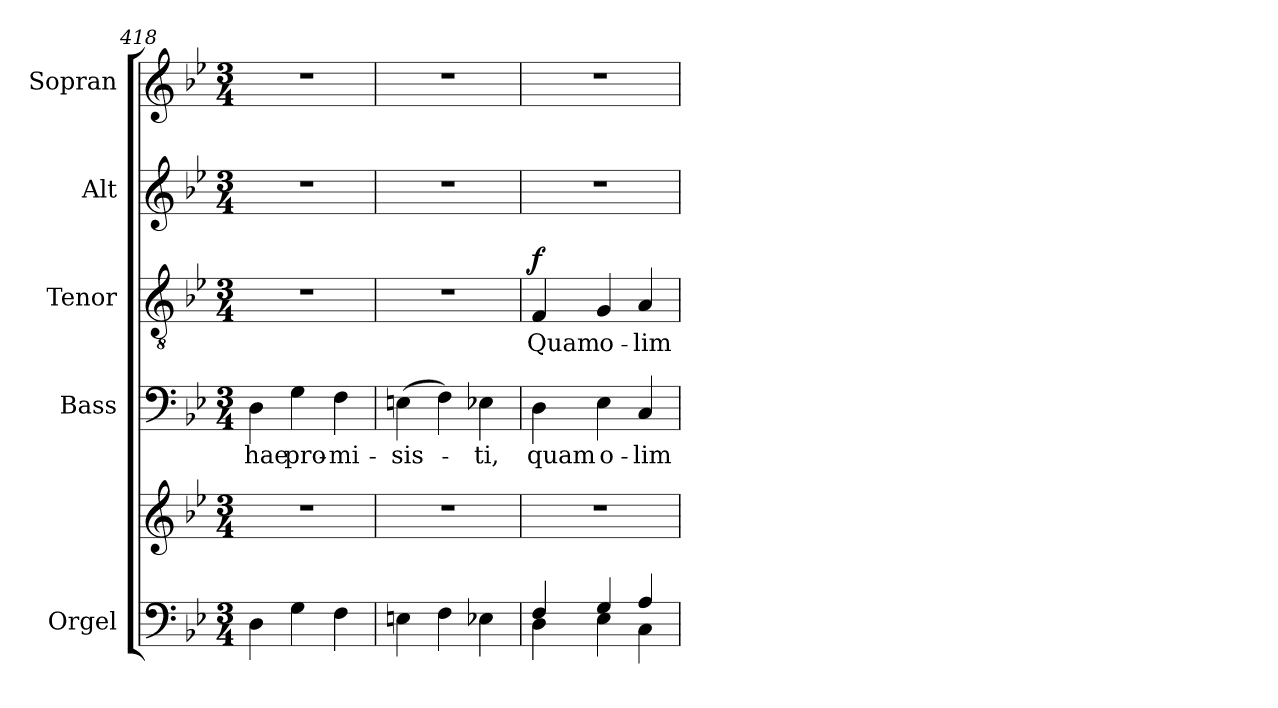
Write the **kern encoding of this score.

**kern	**kern	**kern	**text	**kern	**text	**dynam	**kern	**kern
*part5	*part5	*part4	*part4	*part3	*part3	*part3	*part2	*part1
*staff6	*staff5	*staff4	*staff4	*staff3	*staff3	*staff3	*staff2	*staff1
*I"Orgel	*	*I"Bass	*	*I"Tenor	*	*	*I"Alt	*I"Sopran
*I'Org.	*	*I'B.	*	*I'T.	*	*	*I'A.	*I'S.
*clefF4	*clefG2	*clefF4	*	*clefGv2	*	*	*clefG2	*clefG2
*k[b-e-]	*k[b-e-]	*k[b-e-]	*	*k[b-e-]	*	*	*k[b-e-]	*k[b-e-]
*B-:	*B-:	*B-:	*	*B-:	*	*	*B-:	*B-:
*M3/4	*M3/4	*M3/4	*	*M3/4	*	*	*M3/4	*M3/4
=418	=418	=418	=418	=418	=418	=418	=418	=418
!	!	!	!LO:LY:b	!	!	!	!	!
4D\	2.r	4D\	-hae	2.r	.	.	2.r	2.r
!	!	!	!LO:LY:b	!	!	!	!	!
4G\	.	4G\	pro-	.	.	.	.	.
!	!	!	!LO:LY:b	!	!	!	!	!
4F\	.	4F\	-mi-	.	.	.	.	.
=419	=419	=419	=419	=419	=419	=419	=419	=419
!	!	!	!LO:LY:b	!	!	!	!	!
4En\	2.r	(>4En\	-sis-	2.r	.	.	2.r	2.r
4F\	.	4F\)	.	.	.	.	.	.
!	!	!	!LO:LY:b	!	!	!	!	!
4E-X\	.	4E-X\	-ti,	.	.	.	.	.
=420	=420	=420	=420	=420	=420	=420	=420	=420
*^	*	*	*	*	*	*	*	*
!	!	!	!	!LO:LY:b	!	!LO:LY:b	!LO:DY:a	!	!
4F/	4D\	2.r	4D\	quam	4F/	Quam	f	2.r	2.r
!	!	!	!	!LO:LY:b	!	!LO:LY:b	!	!	!
4G/	4E-\	.	4E-\	o-	4G/	o-	.	.	.
!	!	!	!	!LO:LY:b	!	!LO:LY:b	!	!	!
4A/	4C\	.	4C/	-lim	4A/	-lim	.	.	.
*v	*v	*	*	*	*	*	*	*	*
=	=	=	=	=	=	=	=	=
*-	*-	*-	*-	*-	*-	*-	*-	*-
